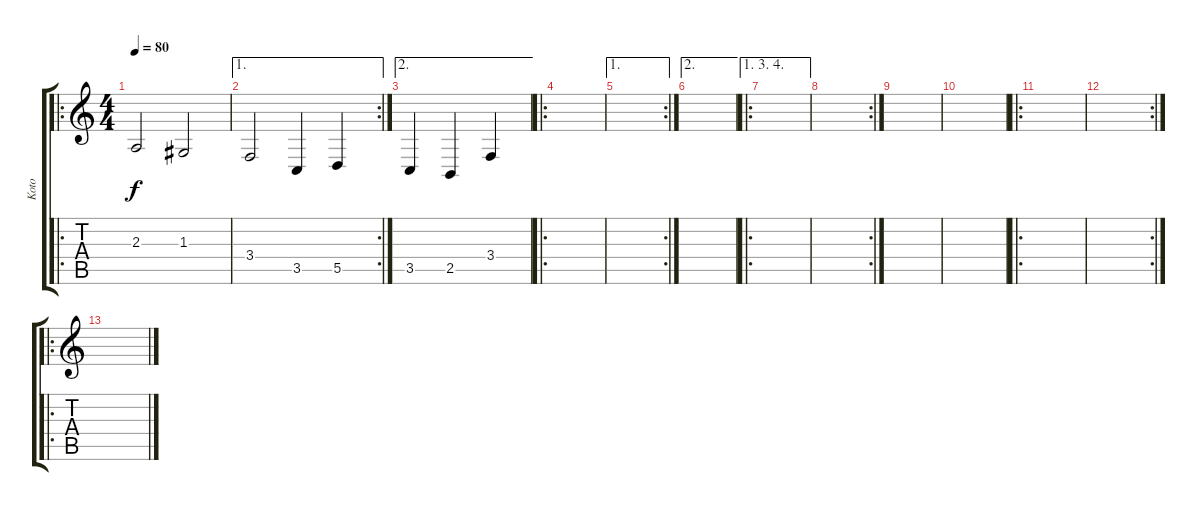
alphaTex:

\track ("Koto" "Koto") {instrument koto}
\staff {score tabs}
\tuning (E4 B3 G3 D3 A2 E2) {hide}
\ro
\ts (4 4)
\tempo 80
\clef g2
\ks c
2.3.2{dy f instrument koto} 1.3.2 |
\ae 1
\rc 2
3.4.2 3.5.4 5.5.4 |
\ae 2
3.5.4 2.5.4 3.4.4 |
\ro
|
\ae 1
\rc 2
|
\ae 2
|
\ae (1 3 4)
\ro
|
\rc 2
|
|
|
\ro
|
\rc 2
|
\ro
